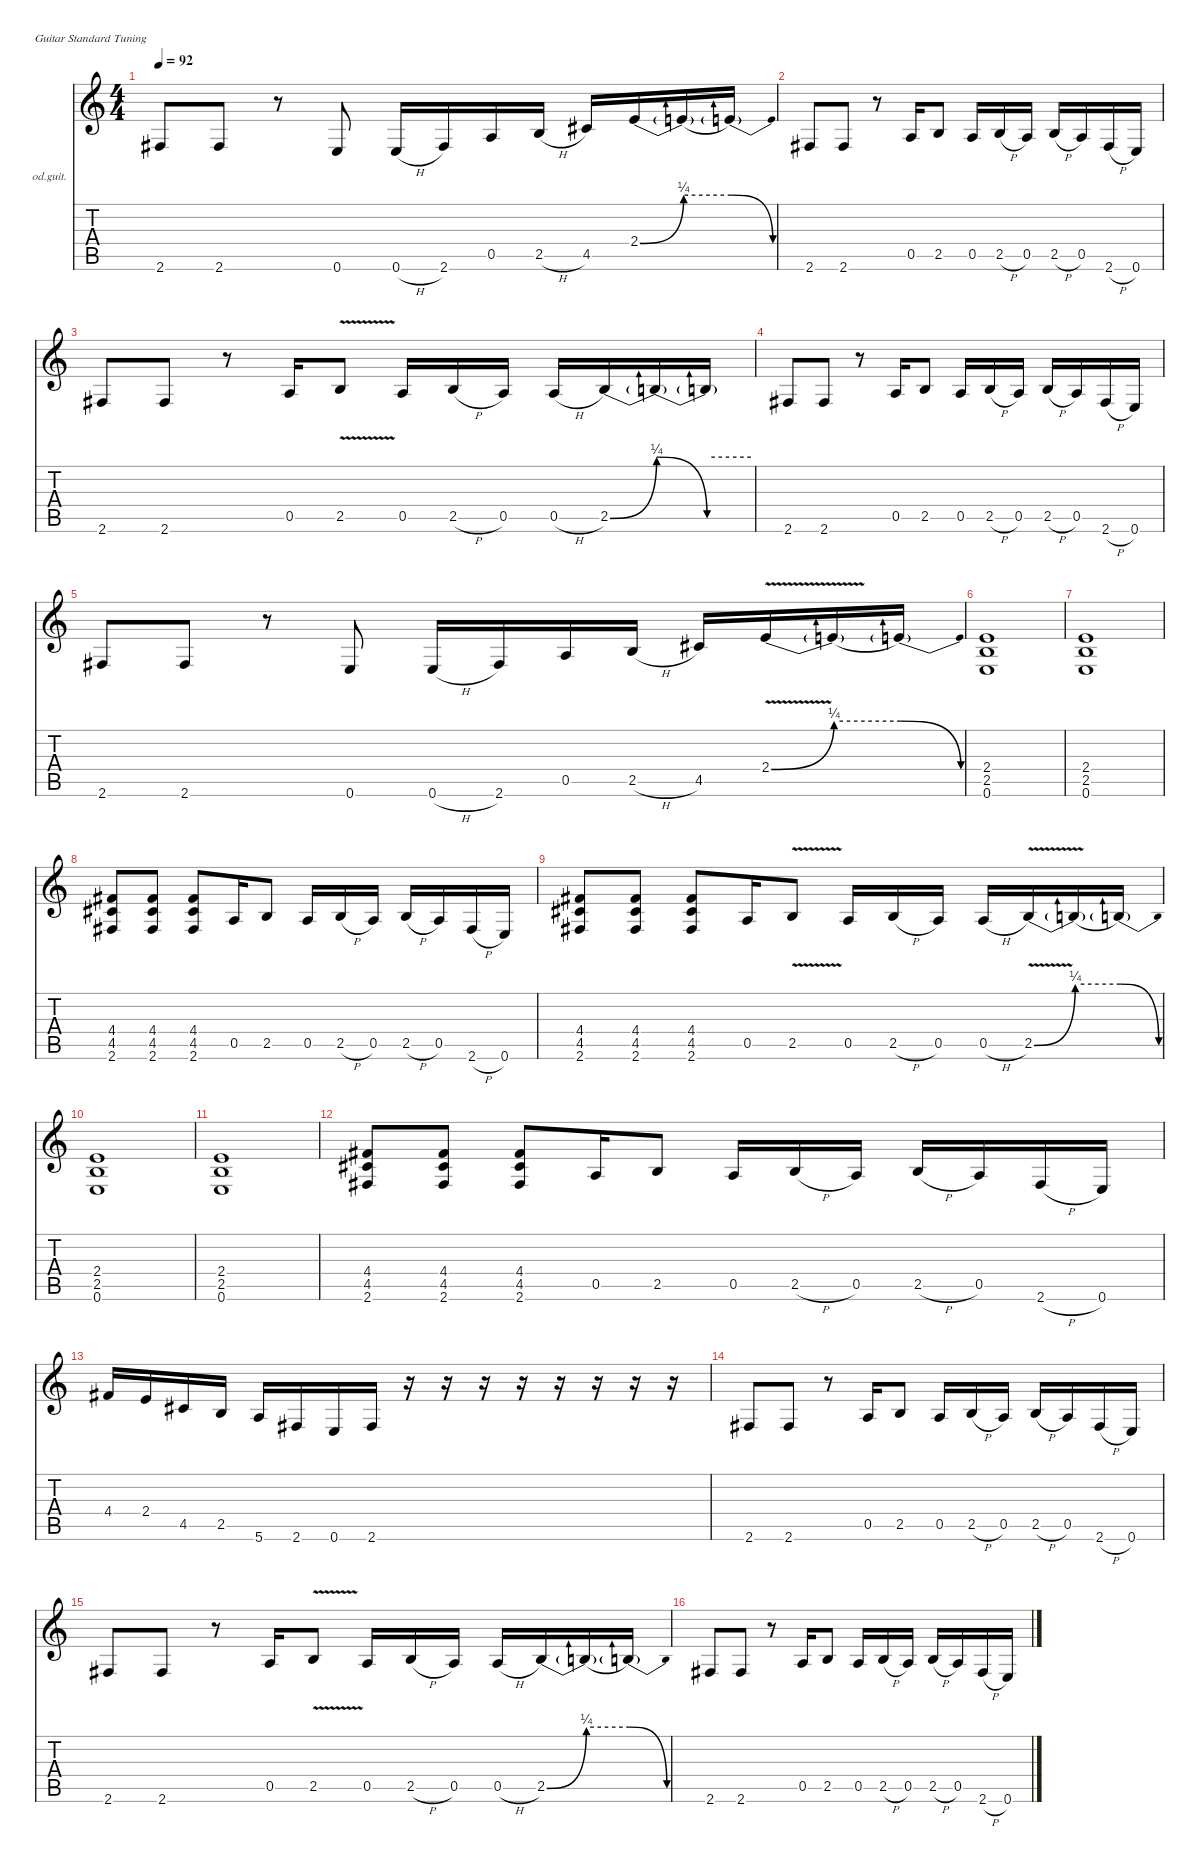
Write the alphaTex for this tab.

\defaultSystemsLayout 4
\hideDynamics
\bracketExtendMode nobrackets
\firstSystemTrackNameOrientation horizontal
\otherSystemsTrackNameOrientation horizontal
\track ("guitar" "od.guit.") {instrument overdrivenguitar}
\staff {score tabs}
\tuning (E4 B3 G3 D3 A2 E2)
\ts (4 4)
\tempo 92
\clef g2
\ks c
2.6{acc #}.8{dy f beam Up} 2.6{acc #}.8{beam Up} r.8{beam Up} 0.6.8{beam Up} 0.6{h}.16{beam Up} 2.6{acc #}.16{beam Up} 0.5.16{beam Up} 2.5{h}.16{beam Up} 4.5{acc #}.16{beam Up} 2.4{be (bend 0 0 60 1)}.16{beam Up} 2.4{be (hold 0 1 60 1) t}.16{beam Up} 2.4{be (release 0 1 60 0) t}.16{beam Up} |
2.6{acc #}.8{instrument electricguitarclean beam Up} 2.6{acc #}.8{beam Up} r.8{beam Up} 0.5.16{beam Up} 2.5.8{beam Up} 0.5.16{beam Up} 2.5{h}.16{beam Up} 0.5.16{beam Up} 2.5{h}.16{beam Up} 0.5.16{beam Up} 2.6{h acc #}.16{beam Up} 0.6.16{beam Up} |
2.6{acc #}.8{beam Up} 2.6{acc #}.8{beam Up} r.8{beam Up} 0.5.16{beam Up} 2.5{v}.8{beam Up} 0.5.16{beam Up} 2.5{h}.16{beam Up} 0.5.16{beam Up} 0.5{h}.16{beam Up} 2.5{be (bend 0 0 60 1)}.16{beam Up} 2.5{be (release 0 1 60 0) t}.16{beam Up} 2.5{be (hold 0 1 60 1) t}.16{beam Up} |
2.6{acc #}.8{beam Up} 2.6{acc #}.8{beam Up} r.8{beam Up} 0.5.16{beam Up} 2.5.8{beam Up} 0.5.16{beam Up} 2.5{h}.16{beam Up} 0.5.16{beam Up} 2.5{h}.16{beam Up} 0.5.16{beam Up} 2.6{h acc #}.16{beam Up} 0.6.16{beam Up} |
2.6{acc #}.8{beam Up} 2.6{acc #}.8{beam Up} r.8{beam Up} 0.6.8{beam Up} 0.6{h}.16{beam Up} 2.6{acc #}.16{beam Up} 0.5.16{beam Up} 2.5{h}.16{beam Up} 4.5{acc #}.16{beam Up} 2.4{be (bend 0 0 60 1) v}.16{beam Up} 2.4{be (hold 0 1 60 1) t}.16{beam Up} 2.4{be (release 0 1 60 0) t}.16{beam Up} |
(2.4 2.5 0.6).1{instrument overdrivenguitar beam Up} |
(2.4 2.5 0.6).1{beam Up} |
(4.4{acc #} 4.5{acc #} 2.6{acc #}).8{beam Up} (4.4{acc #} 4.5{acc #} 2.6{acc #}).8{beam Up} (4.4{acc #} 4.5{acc #} 2.6{acc #}).8{beam Up} 0.5.16{beam Up} 2.5.8{beam Up} 0.5.16{beam Up} 2.5{h}.16{beam Up} 0.5.16{beam Up} 2.5{h}.16{beam Up} 0.5.16{beam Up} 2.6{h acc #}.16{beam Up} 0.6.16{beam Up} |
(4.4{acc #} 4.5{acc #} 2.6{acc #}).8{beam Up} (4.4{acc #} 4.5{acc #} 2.6{acc #}).8{beam Up} (4.4{acc #} 4.5{acc #} 2.6{acc #}).8{beam Up} 0.5.16{beam Up} 2.5{v}.8{beam Up} 0.5.16{beam Up} 2.5{h}.16{beam Up} 0.5.16{beam Up} 0.5{h}.16{beam Up} 2.5{be (bend 0 0 60 1) v}.16{beam Up} 2.5{be (hold 0 1 60 1) t}.16{beam Up} 2.5{be (release 0 1 60 0) t}.16{beam Up} |
(2.4 2.5 0.6).1{beam Up} |
(2.4 2.5 0.6).1{beam Up} |
(4.4{acc #} 4.5{acc #} 2.6{acc #}).8{beam Up} (4.4{acc #} 4.5{acc #} 2.6{acc #}).8{beam Up} (4.4{acc #} 4.5{acc #} 2.6{acc #}).8{beam Up} 0.5.16{beam Up} 2.5.8{beam Up} 0.5.16{beam Up} 2.5{h}.16{beam Up} 0.5.16{beam Up} 2.5{h}.16{beam Up} 0.5.16{beam Up} 2.6{h acc #}.16{beam Up} 0.6.16{beam Up} |
4.4{acc #}.16{beam Up} 2.4.16{beam Up} 4.5{acc #}.16{beam Up} 2.5.16{beam Up} 5.6.16{beam Up} 2.6{acc #}.16{beam Up} 0.6.16{beam Up} 2.6{acc #}.16{beam Up} r.16{beam Up} r.16{beam Up} r.16{beam Up} r.16{beam Up} r.16{beam Up} r.16{beam Up} r.16{beam Up} r.16{beam Up} |
2.6{acc #}.8{instrument electricguitarclean beam Up} 2.6{acc #}.8{beam Up} r.8{beam Up} 0.5.16{beam Up} 2.5.8{beam Up} 0.5.16{beam Up} 2.5{h}.16{beam Up} 0.5.16{beam Up} 2.5{h}.16{beam Up} 0.5.16{beam Up} 2.6{h acc #}.16{beam Up} 0.6.16{beam Up} |
2.6{acc #}.8{beam Up} 2.6{acc #}.8{beam Up} r.8{beam Up} 0.5.16{beam Up} 2.5{v}.8{beam Up} 0.5.16{beam Up} 2.5{h}.16{beam Up} 0.5.16{beam Up} 0.5{h}.16{beam Up} 2.5{be (bend 0 0 60 1)}.16{beam Up} 2.5{be (hold 0 1 60 1) t}.16{beam Up} 2.5{be (release 0 1 60 0) t}.16{beam Up} |
2.6{acc #}.8{beam Up} 2.6{acc #}.8{beam Up} r.8{beam Up} 0.5.16{beam Up} 2.5.8{beam Up} 0.5.16{beam Up} 2.5{h}.16{beam Up} 0.5.16{beam Up} 2.5{h}.16{beam Up} 0.5.16{beam Up} 2.6{h acc #}.16{beam Up} 0.6.16{beam Up}
